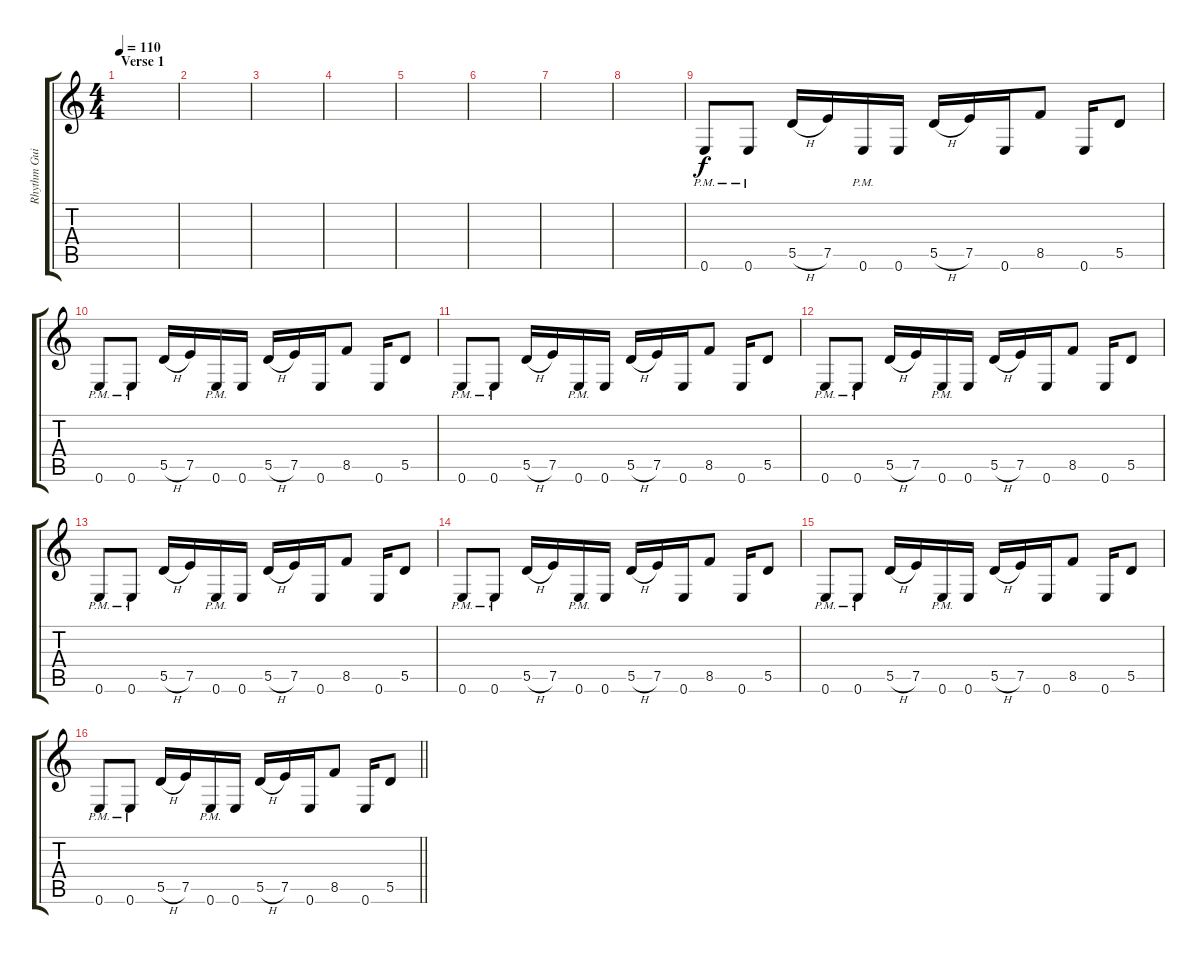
\track ("Rhythm Guitar 1" "Rhythm Gui") {instrument distortionguitar}
\staff {score tabs}
\tuning (E4 B3 G3 D3 A2 E2) {hide}
\ts (4 4)
\section ("" "Verse 1")
\tempo 110
\clef g2
\ks c
|
|
|
|
|
|
|
|
0.6{pm}.8 0.6{pm}.8 5.5{h}.16 7.5.16 0.6{pm}.16 0.6.16 5.5{h}.16 7.5.16 0.6.16 8.5.8 0.6.16 5.5.8 |
0.6{pm}.8 0.6{pm}.8 5.5{h}.16 7.5.16 0.6{pm}.16 0.6.16 5.5{h}.16 7.5.16 0.6.16 8.5.8 0.6.16 5.5.8 |
0.6{pm}.8 0.6{pm}.8 5.5{h}.16 7.5.16 0.6{pm}.16 0.6.16 5.5{h}.16 7.5.16 0.6.16 8.5.8 0.6.16 5.5.8 |
0.6{pm}.8 0.6{pm}.8 5.5{h}.16 7.5.16 0.6{pm}.16 0.6.16 5.5{h}.16 7.5.16 0.6.16 8.5.8 0.6.16 5.5.8 |
0.6{pm}.8 0.6{pm}.8 5.5{h}.16 7.5.16 0.6{pm}.16 0.6.16 5.5{h}.16 7.5.16 0.6.16 8.5.8 0.6.16 5.5.8 |
0.6{pm}.8 0.6{pm}.8 5.5{h}.16 7.5.16 0.6{pm}.16 0.6.16 5.5{h}.16 7.5.16 0.6.16 8.5.8 0.6.16 5.5.8 |
0.6{pm}.8 0.6{pm}.8 5.5{h}.16 7.5.16 0.6{pm}.16 0.6.16 5.5{h}.16 7.5.16 0.6.16 8.5.8 0.6.16 5.5.8 |
\barLineRight lightlight
0.6{pm}.8 0.6{pm}.8 5.5{h}.16 7.5.16 0.6{pm}.16 0.6.16 5.5{h}.16 7.5.16 0.6.16 8.5.8 0.6.16 5.5.8
